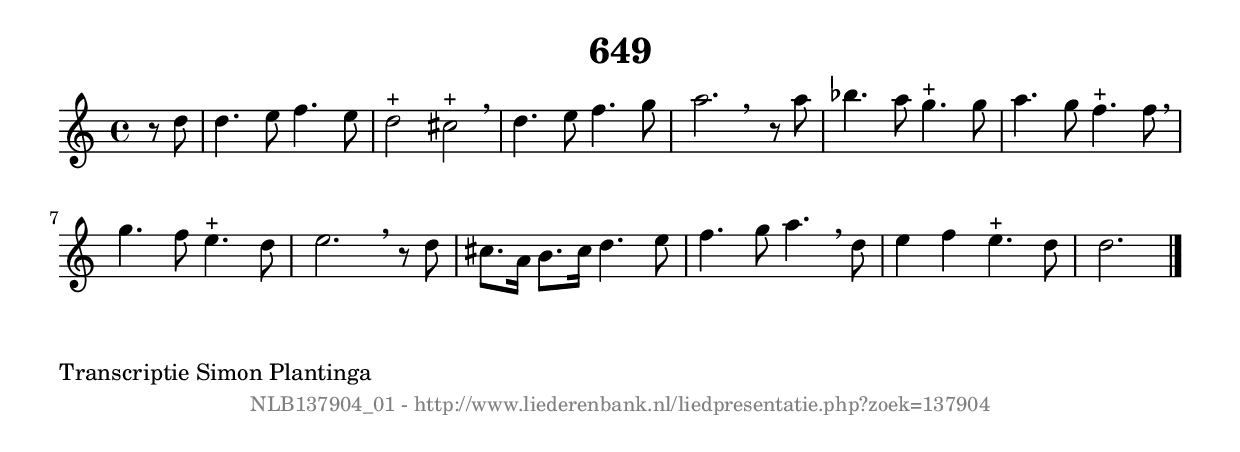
%
% produced by wce2krn 1.64 (7 June 2014)
%
\version"2.16"
#(append! paper-alist '(("long" . (cons (* 210 mm) (* 2000 mm)))))
#(set-default-paper-size "long")
sb = {\breathe}
mBreak = {\breathe }
bBreak = {\breathe }
x = {\once\override NoteHead #'style = #'cross }
gl=\glissando
itime={\override Staff.TimeSignature #'stencil = ##f }
ficta = {\once\set suggestAccidentals = ##t}
fine = {\once\override Score.RehearsalMark #'self-alignment-X = #1 \mark \markup {\italic{Fine}}}
dc = {\once\override Score.RehearsalMark #'self-alignment-X = #1 \mark \markup {\italic{D.C.}}}
dcf = {\once\override Score.RehearsalMark #'self-alignment-X = #1 \mark \markup {\italic{D.C. al Fine}}}
dcc = {\once\override Score.RehearsalMark #'self-alignment-X = #1 \mark \markup {\italic{D.C. al Coda}}}
ds = {\once\override Score.RehearsalMark #'self-alignment-X = #1 \mark \markup {\italic{D.S.}}}
dsf = {\once\override Score.RehearsalMark #'self-alignment-X = #1 \mark \markup {\italic{D.S. al Fine}}}
dsc = {\once\override Score.RehearsalMark #'self-alignment-X = #1 \mark \markup {\italic{D.S. al Coda}}}
pv = {\set Score.repeatCommands = #'((volta "1"))}
sv = {\set Score.repeatCommands = #'((volta "2"))}
tv = {\set Score.repeatCommands = #'((volta "3"))}
qv = {\set Score.repeatCommands = #'((volta "4"))}
xv = {\set Score.repeatCommands = #'((volta #f))}
\header{ tagline = ""
title = "649"
}
\score {{
\key d \dorian
\relative g'
{
\set melismaBusyProperties = #'()
\partial 32*8
\time 4/4
\tempo 4=120
\override Score.MetronomeMark #'transparent = ##t
\override Score.RehearsalMark #'break-visibility = #(vector #t #t #f)
r8 d'8 | d4. e8 f4. e8 | d2^"+" cis2^"+" \sb | d4. e8 f4. g8 | a2. \bar ":|:" \bBreak
r8 a8 | bes4. a8 g4.^"+" g8 | a4. g8 f4.^"+" f8 \sb | g4. f8 e4.^"+" d8 | e2. \mBreak
r8 d8 | cis8. a16 b8. cis16 d4. e8 | f4. g8 a4. \sb d,8 | e4 f4 e4.^"+" d8 | d2. \bar "|."
 }}
 \midi { }
 \layout {
            indent = 0.0\cm
}
}
\markup { \wordwrap-string #" 
Transcriptie Simon Plantinga
"}
\markup { \vspace #0 } \markup { \with-color #grey \fill-line { \center-column { \smaller "NLB137904_01 - http://www.liederenbank.nl/liedpresentatie.php?zoek=137904" } } }
